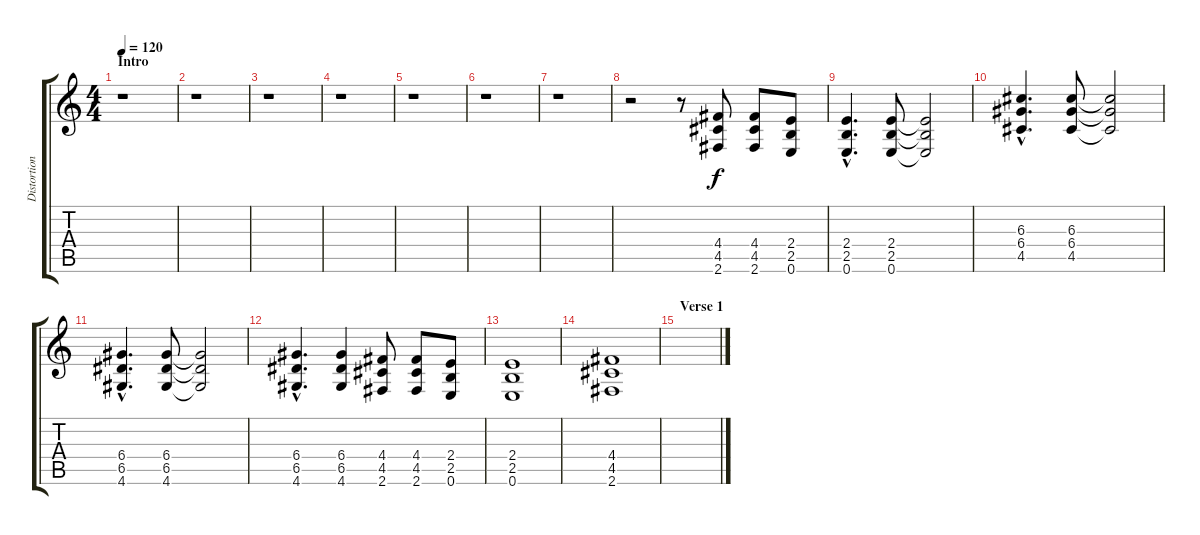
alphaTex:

\track ("Distortion Guitar" "Distortion") {instrument distortionguitar}
\staff {score tabs}
\tuning (E4 B3 G3 D3 A2 E2) {hide}
\ts (4 4)
\section ("" "Intro")
\tempo 120
\clef g2
\ks c
r.1{dy f instrument distortionguitar} |
r.1 |
r.1 |
r.1 |
r.1 |
r.1 |
r.1 |
r.2 r.8 (4.4 4.5 2.6).8 (4.4 4.5 2.6).8 (2.4 2.5 0.6).8 |
(2.4{hac} 2.5{hac} 0.6{hac}).4{d} (2.4 2.5 0.6).8 (2.4{t} 2.5{t} 0.6{t}).2 |
(6.3{hac} 6.4{hac} 4.5{hac}).4{d} (6.3 6.4 4.5).8 (6.3{t} 6.4{t} 4.5{t}).2 |
(6.4{hac} 6.5{hac} 4.6{hac}).4{d} (6.4 6.5 4.6).8 (6.4{t} 6.5{t} 4.6{t}).2 |
(6.4{hac} 6.5{hac} 4.6{hac}).4{d} (6.4 6.5 4.6).4 (4.4 4.5 2.6).8 (4.4 4.5 2.6).8 (2.4 2.5 0.6).8 |
(2.4 2.5 0.6).1 |
(4.4 4.5 2.6).1 |
\section ("" "Verse 1")
